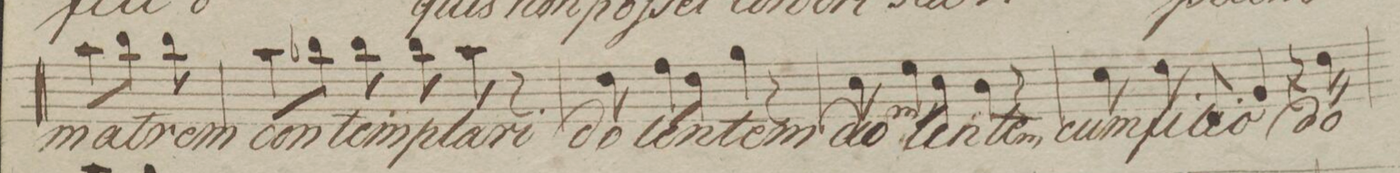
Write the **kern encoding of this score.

**kern	**text	**dynam
*I"Bas.	*	*
*clefF4	*	*
*k[b-e-]	*	*
*M6/8	*	*
8c\L	ma-	.
8d-\J	.	.
8d-\	-trem	.
=52	=52	=52
8c\L	con-	.
8d-X\J	.	.
8d-\	-tem-	.
8d-\	-pla-	.
8c\	-ri	.
8r	.	.
=53	=53	=53
8F\	do-	.
8A\L	-len-	.
8F\J	.	.
4B-\	-tem	.
8r	.	.
=54	=54	=54
8E-\	do-	.
8G\L	-len-	.
8E-\J	.	.
4D\	-tem	.
8r	.	.
=55	=55	=55
8E-\	cum	.
8F\	fi-	.
8FF/	-li-	.
4BB-/	-o	.
16r	.	.
16F\	do-	.
=56	=56	=56
*-	*-	*-
